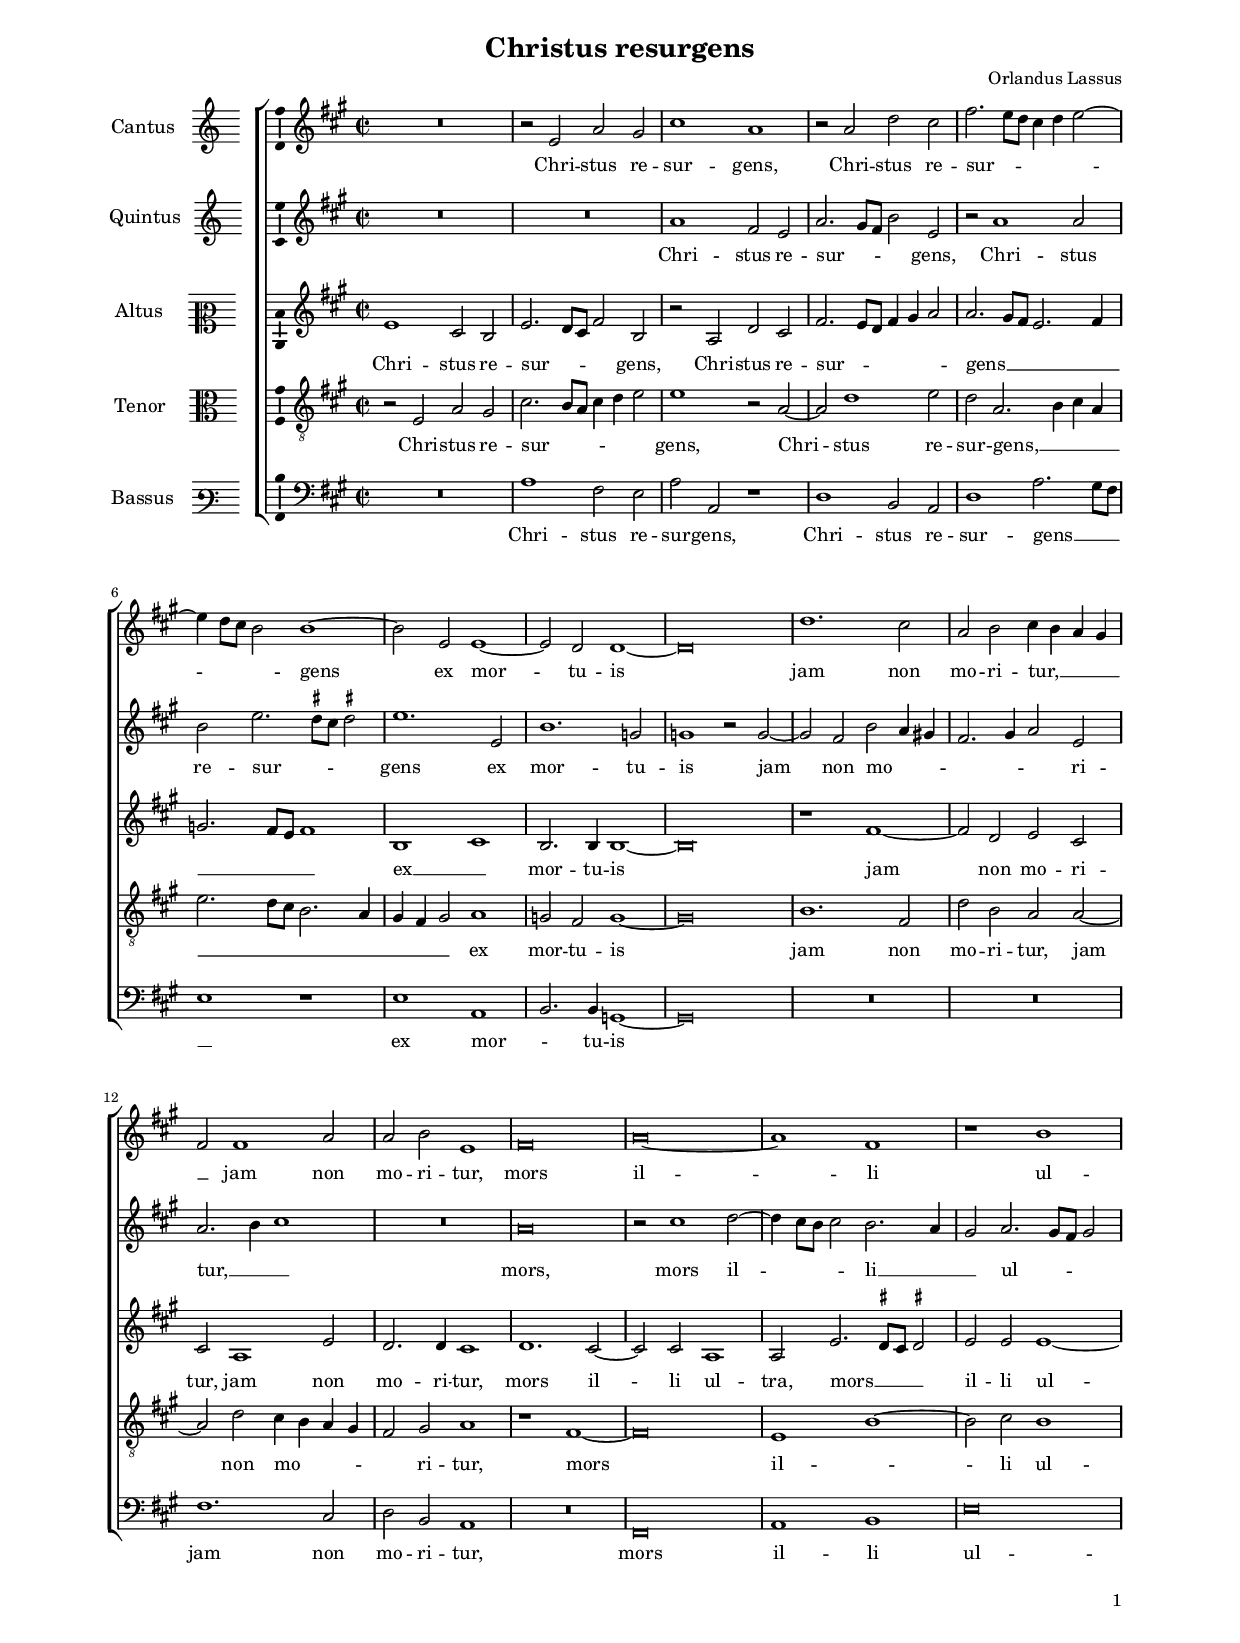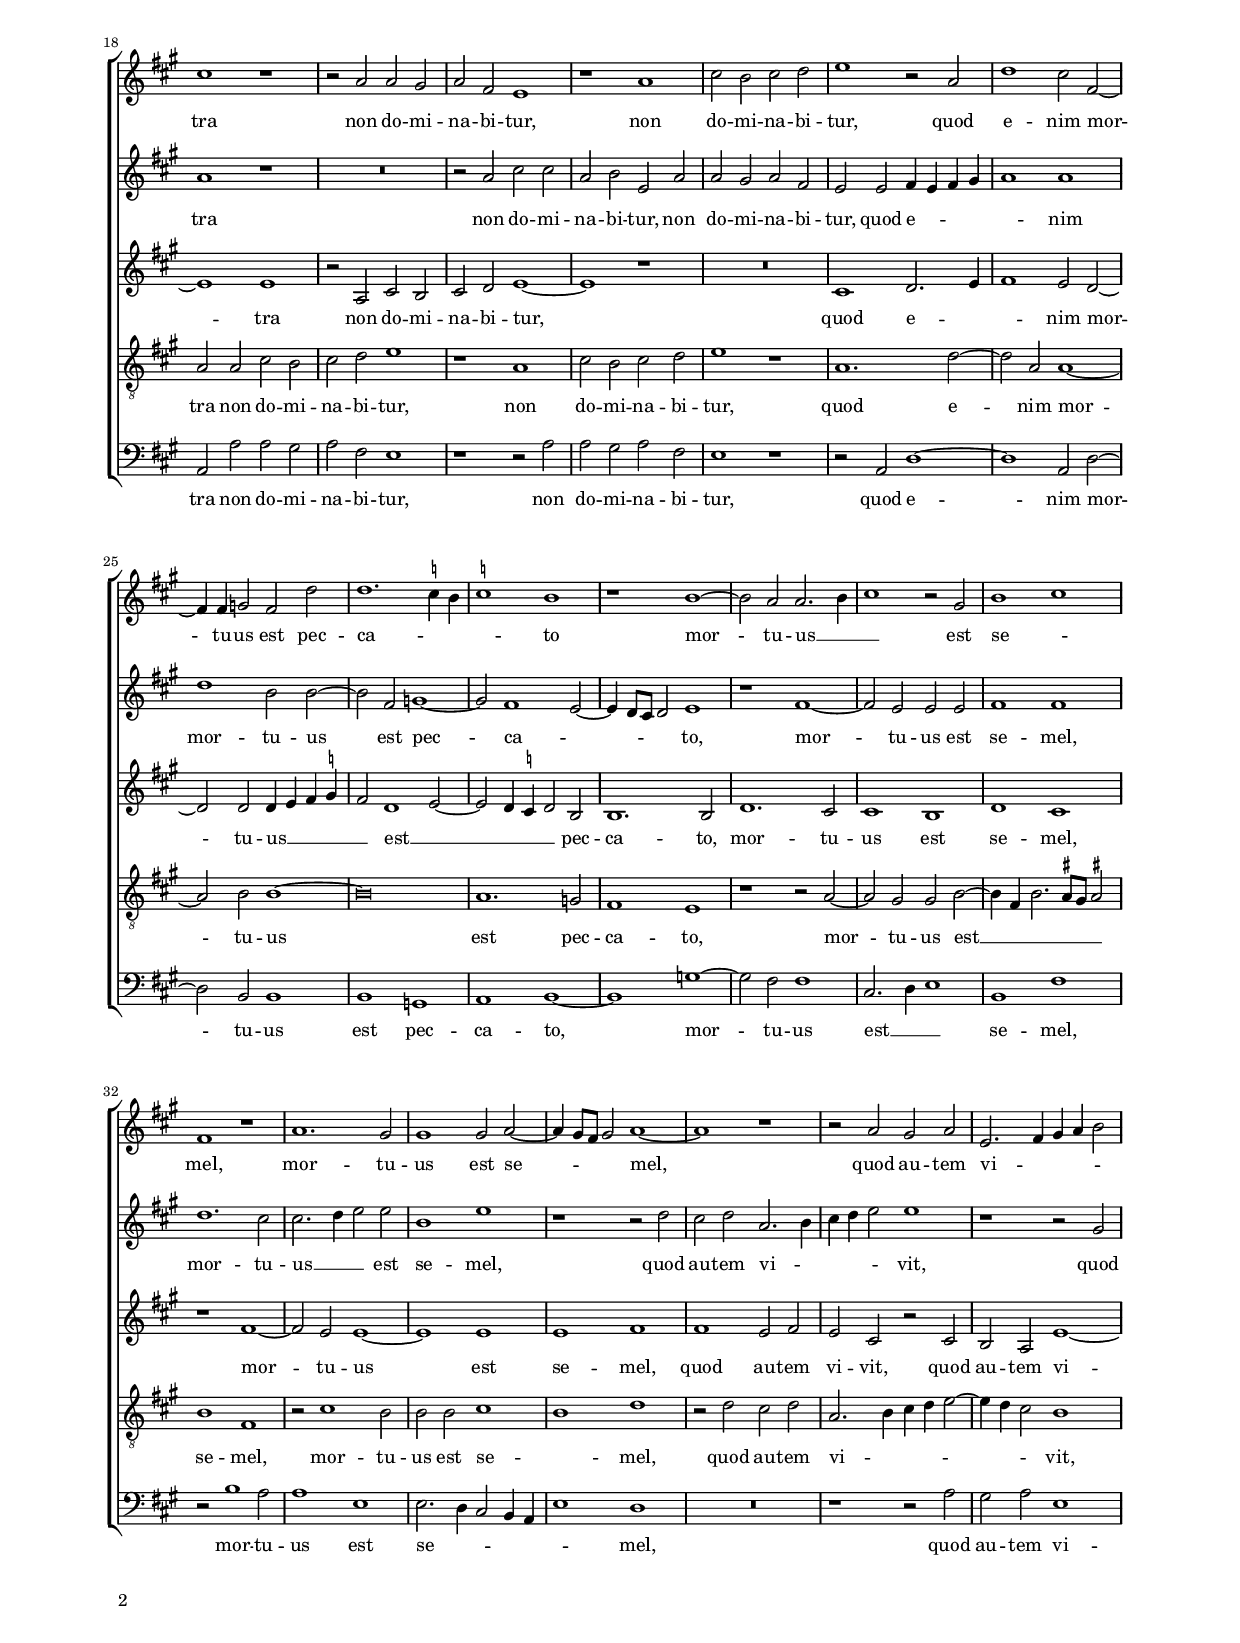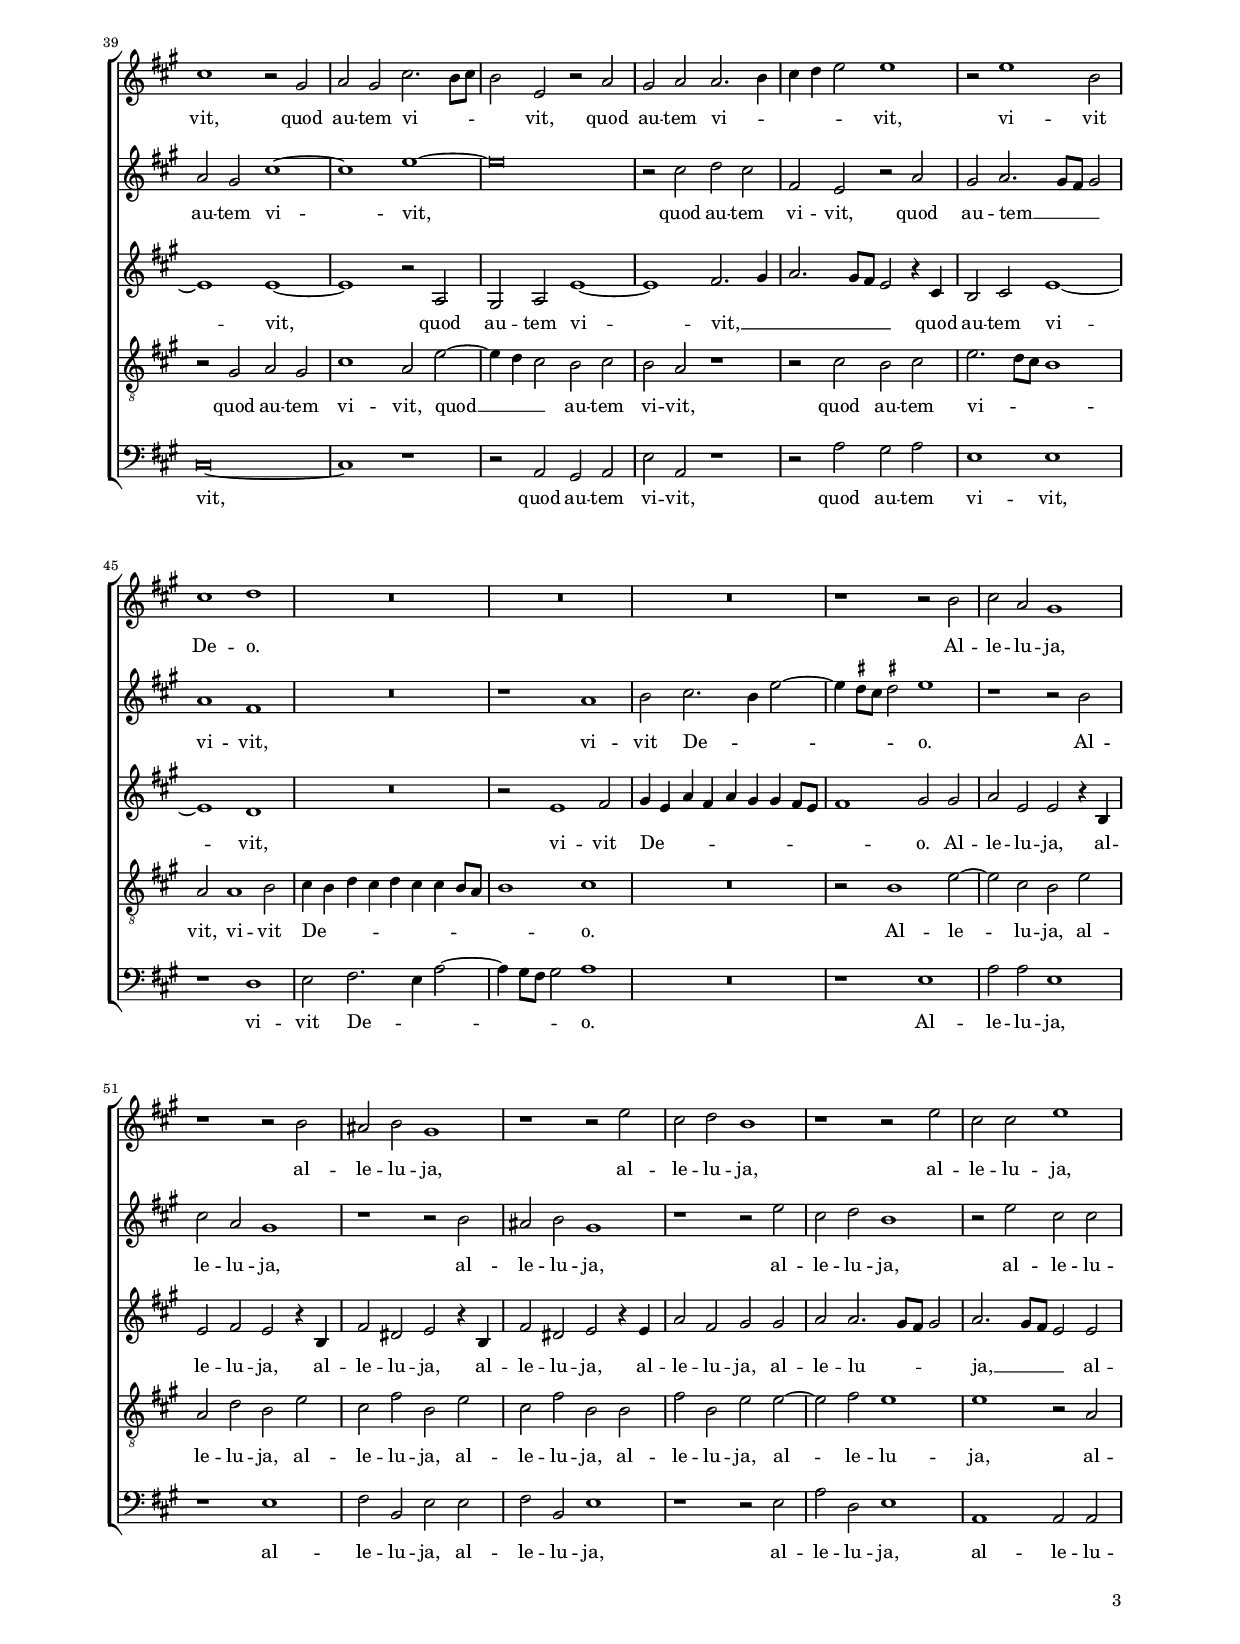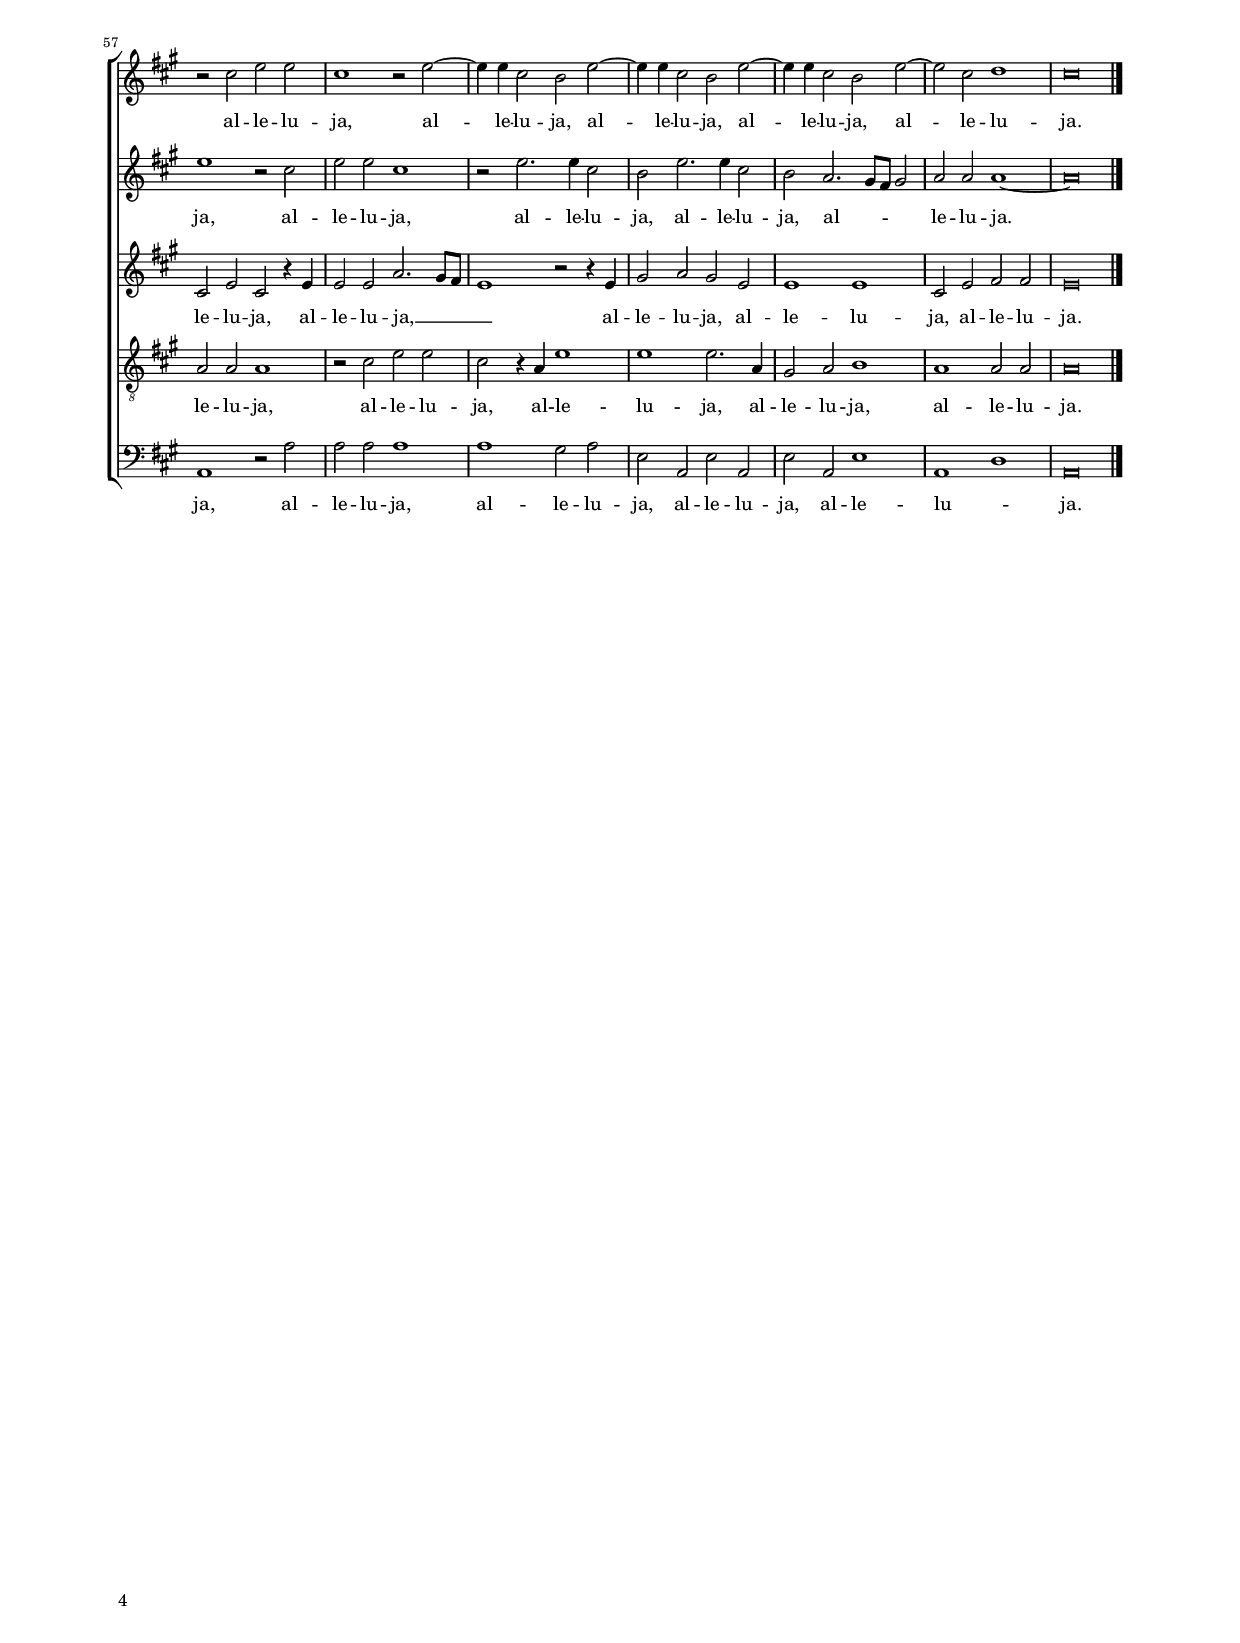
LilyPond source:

\header
{
  title="Christus resurgens"
  composer="Orlandus Lassus"
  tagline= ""
}

\version "2.24.1"
\include "deutsch.ly"
#(set-global-staff-size 15)
% #(set-default-paper-size "letter")
#(ly:set-option 'point-and-click #f)

	
\paper
	{
	top-margin = 1.8 \cm
	bottom-margin = 1.2 \cm
	left-margin = 2 \cm
	right-margin = 2 \cm
	ragged-bottom = ##f
	ragged-last-bottom = ##t
	print-page-number = ##f
	system-system-spacing = #'((basic-distance . 17) (minimum-distance . 14) (padding . 7) (strechability . 150))
	oddFooterMarkup=\markup   \fill-line { "" \fromproperty #'page:page-number-string }
	evenFooterMarkup=\markup  \fill-line { \fromproperty #'page:page-number-string "" }
	last-bottom-spacing = #'((basic-distance . 12) (minimum-distance . 7) (padding . 4))
%	systems-per-page = 3
%	min-systems-per-page = 3
	markup-system-spacing.basic-distance = #12
	}

	
global = {
	\key c \major
	\time 2/2 \set Score.measureLength = #(ly:make-moment 2/1)
	}

	ficta = { \once \set suggestAccidentals = ##t }
	
	forget = #(define-music-function (music) (ly:music?) #{
		\accidentalStyle forget
		$music
		\accidentalStyle default
		#})



incipitcantus = \markup { \score {
	{
	\set Staff.instrumentName = \markup { \fontsize #1 "Cantus" }
	\key c \major
	\clef violin
	s4 \bar ""
	}
	\layout  {
	raggedright = ##t
	indent = 1.6 \cm
	line-width = 2.4\cm
	\context { \Staff \remove Time_signature_engraver }
	\override Staff.Clef.Y-extent = #'(0 . 0)
	}} \hspace #1 }
      
      
incipitquintus = \markup { \score {
	{
	\set Staff.instrumentName = \markup { \fontsize #1 "Quintus" }
	\key c \major
	\clef violin
	s4 \bar ""
	}
	\layout  {
	raggedright = ##t
	indent = 1.6 \cm
	line-width = 2.4\cm
	\context { \Staff \remove Time_signature_engraver }
	\override Staff.Clef.Y-extent = #'(0 . 0)
	}} \hspace #1 }

      
incipitaltus = \markup { \score {
	{
	\set Staff.instrumentName = \markup { \fontsize #1 "Altus" }
	\key c \major
	\clef mezzosoprano
	s4 \bar ""
	}
	\layout  {
	raggedright = ##t
	indent = 1.6 \cm
	line-width = 2.4\cm
	\context { \Staff \remove Time_signature_engraver }
	\override Staff.Clef.Y-extent = #'(0 . 0)
	}} \hspace #1 }


incipittenor = \markup { \score {
	{
	\set Staff.instrumentName = \markup { \fontsize #1 "Tenor" }
	\key c \major
	\clef alto
	s4 \bar ""
	}
	\layout  {
	raggedright = ##t
	indent = 1.6 \cm
	line-width = 2.4\cm
	\context { \Staff \remove Time_signature_engraver }
	\override Staff.Clef.Y-extent = #'(0 . 0)
	}} \hspace #1 }
      
      
incipitbassus = \markup { \score {
	{
	\set Staff.instrumentName = \markup { \fontsize #1 "Bassus" }
	\key c \major
	\clef varbaritone
	s4 \bar ""
	}
	\layout  {
	raggedright = ##t
	indent = 1.6 \cm
	line-width = 2.4\cm
	\context { \Staff \remove Time_signature_engraver }
	\override Staff.Clef.Y-extent = #'(0 . 0)
	}} \hspace #1 }


cantus =  \relative c''
	{
	R\breve
	r2 g c h
	e1 c
	r2 c f e
%5
	a2. g8 f e4 f g2~ | \break \noPageBreak
	g4 f8 e d2 d1~
	d2 g, g1~
	g2 f f1~
	f\breve
%10
	f'1. e2 |
	c2 d e4 d c h \break \noPageBreak
	a2 a1 c2
	c2 d g,1
	a\breve
%15
	c\breve~ |
	c1 a
	r1 d \pageBreak
	e1 r
	r2 c c h
%20
	c2 a g1 |
	r1 c
	e2 d e f
	g1 r2 c,
	f1 e2 a,~ \break \noPageBreak
%25
	a4 a b2 a f' |
	f1. \ficta es4 d
	\ficta es1 d
	r1 d~
	d2 c c2. d4
%30
	e1 r2 h |
	d1 e \break \noPageBreak
	a,1 r
	c1. h2
	h1 h2 c~
%35
	c4 h8 a h2 c1~ |
	c1 r
	r2 c h c
	g2. a4 h c d2 \pageBreak
	e1 r2 h
%40
	c2 h e2. d8 e |
	d2 g, r c
	h2 c c2. d4
	e4 f g2 g1
	r2 g1 d2
%45
	e1 f |
	R\breve
	R\breve
	R\breve
	r1 r2 d
%50
	e2 c h1 |
	r1 r2 d
	cis2 d h1
	r1 r2 g'
	e2 f d1
%55
	r1 r2 g |
	e2 e g1
	r2 e g g
	e1 r2 g~
	g4 g e2 d g~
%60
	g4 g e2 d g~ |
	g4 g e2 d g~
	g2 e f1
	e\breve \bar "|." |
	}


quintus =  \relative c''
	{
	R\breve
	R\breve
	c1 a2 g
	c2. h8 a d2 g,
%5
	r2 c1 c2 |
	d2 g2. \ficta fis8 e \ficta fis!2 |
	g1. g,2
	d'1. b2
	b1 r2 b~
%10
	b2 a d c4 h
	a2. h4 c2 g
	c2. d4 e1
	R\breve
	c\breve
%15
	r2 e1 f2~ |
	f4 e8 d e2 d2. c4
	h2 c2. h8 a h2
	c1 r
	R\breve
%20
	r2 c e e |
	c2 d g, c
	c2 h c a
	g2 g a4 g a h
	c1 c
%25
	f1 d2 d~ |
	d2 a b1~
	b2 a1 g2~
	g4 f8 e f2 g1
	r1 a~
%30
	a2 g g g |
	a1 a
	f'1. e2
	e2. f4 g2 g
	d1 g
%35
	r1 r2 f |
	e2 f c2. d4
	e4 f g2 g1
	r1 r2 h,
	c2 h e1~
%40
	e1 g~ |
	g\breve
	r2 e f e
	a,2 g r c
	h2 c2. h8 a h2
%45
	c1 a |
	R\breve
	r1 c
	d2 e2. d4 g2~
	g4 \ficta fis8 e \ficta fis!2 g1
%50
	r1 r2 d |
	e2 c h1
	r1 r2 d
	cis2 d h1
	r1 r2 g'
%55
	e2 f d1 |
	r2 g e e
	g1 r2 e
	g2 g e1
	r2 g2. g4 e2
%60
	d2 g2. g4 e2 |
	d2 c2. h8 a h2
	c2 c c1~
	c\breve |
	}


altus =  \relative c'
	{
	g'1 e2 d
	g2. f8 e a2 d,
	r2 c f e
	a2. g8 f a4 h c2
%5
	c2. h8 a g2. a4 |
	b2. a8 g a1
	d,1 e
	d2. d4 d1~
	d\breve
%10
	r1 a'~ |
	a2 f g e
	e2 c1 g'2
	f2. f4 e1
	f1. e2~
%15
	e2 e c1 |
	c2 g'2. \ficta fis8 e \ficta fis!2
	g2 g g1~
	g1 g
	r2 c, e d
%20
	e2 f g1~ |
	g1 r
	R\breve
	e1 f2. g4
	a1 g2 f~
%25
	f2 f f4 g a \ficta b |
	a2 f1 g2~
	g2 f4 \ficta es f2 d
	d1. d2
	f1. e2
%30
	e1 d |
	f1 e
	r1 a~
	a2 g g1~
	g1 g
%35
	g1 a |
	a1 g2 a
	g2 e r e
	d2 c g'1~
	g1 g~
%40
	g1 r2 c, |
	h2 c g'1~
	g1 a2. h4
	c2. h8 a g2 r4 e
	d2 e g1~
%45
	g1 f |
	R\breve
	r2 g1 a2
	h4 g c a c h h a8 g
	a1 h2 h
%50
	c2 g g r4 d |
	g2 a g r4 d
	a'2 fis g r4 d
	a'2 fis g r4 g
	c2 a h h
%55
	c2 c2. h8 a h2 |
	c2. h8 a g2 g
	e2 g e r4 g
	g2 g c2. h8 a
	g1 r2 r4 g
%60
	h2 c h g |
	g1 g
	e2 g a a
	g\breve |
	}

	
tenor  =  \relative c'
	{
	r2 g c h
	e2. d8 c e4 f g2
	g1 r2 c,~
	c2 f1 g2
%5
	f2 c2. d4 e c |
	g'2. f8 e d2. c4
	h4 a h2 c1
	b2 a b1~
	b\breve
%10
	d1. a2 |
	f'2 d c c~
	c2 f e4 d c h
	a2 h c1
	r1 a~
%15
	a\breve |
	g1 d'~
	d2 e d1
	c2 c e d
	e2 f g1
%20
	r1 c, |
	e2 d e f
	g1 r
	c,1. f2~
	f2 c c1~
%25
	c2 d d1~ |
	d\breve
	c1. b2
	a1 g
	r1 r2 c~
%30
	c2 h h d~ |
	d4 a d2. \ficta cis8 h \ficta cis!2
	d1 a
	r2 e'1 d2
	d2 d e1
%35
	d1 f |
	r2 f e f
	c2. d4 e f g2~
	g4 f e2 d1
	r2 h c h
%40
	e1 c2 g'~ |
	g4 f e2 d e
	d2 c r1
	r2 e d e
	g2. f8 e d1
%45
	c2 c1 d2 |
	e4 d f e f e e d8 c
	d1 e
	R\breve
	r2 d1 g2~
%50
	g2 e d g |
	c,2 f d g
	e2 a d, g
	e2 a d, d
	a'2 d, g g~
%55
	g2 a g1 |
	g1 r2 c,
	c2 c c1
	r2 e g g
	e2 r4 c g'1
%60
	g1 g2. c,4 |
	h2 c d1
	c1 c2 c
	c\breve |
	}


bassus  =  \relative c
	{
	R\breve
	c'1 a2 g
	c2 c, r1
	f1 d2 c
%5
	f1 c'2. h8 a |
	g1 r
	g1 c,
	d2. d4  b1~
	b\breve
%10
	R\breve |
	R\breve
	a'1. e2
	f2 d c1
	R\breve
%15
	a\breve |
	c1 d
	g\breve
	c,2 c' c h
	c2 a g1
%20
	r1 r2 c |
	c2 h c a
	g1 r
	r2 c, f1~
	f1 c2 f~
%25
	f2 d d1 |
	d1 b
	c1 d~
	d1 b'~
	b2 a a1
%30
	e2. f4 g1 |
	d1 a'
	r2 d1 c2
	c1 g
	g2. f4 e2 d4 c
%35
	g'1 f |
	R\breve
	r1 r2 c'
	h2 c g1
	e\breve~
%40
	e1 r |
	r2 c h c
	g'2 c, r1
	r2 c' h c
	g1 g
%45
	r1 f |
	g2 a2. g4 c2~
	c4 h8 a h2 c1
	R\breve
	r1 g
%50
	c2 c g1 |
	r1 g
	a2 d, g g
	a2 d, g1
	r1 r2 g
%55
	c2 f, g1 |
	c,1 c2 c
	c1 r2 c'
	c2 c c1
	c1 h2 c
%60
	g2 c, g' c, |
	g'2 c, g'1
	c,1 f
	c\breve |
	}

lyricscantus = \lyricmode {
	Chri -- stus re -- sur -- gens,
	Chri -- stus re -- sur -- _ _ _ _ _ _ _ _ gens
	ex mor -- tu -- is
	jam non mo -- ri -- tur, __ _ _ _ _
	jam non mo -- ri -- tur,
	mors il -- li ul -- tra
	non do -- mi -- na -- bi -- tur,
	non do -- mi -- na -- bi -- tur,
	quod e -- nim mor -- tu -- us est pec -- ca -- _ _ _ to
	mor -- tu -- us __ _ _ est se -- _ mel,
	mor -- tu -- us est se -- _ _ _ mel,
	quod au -- tem vi -- _ _ _ _ vit,
	quod au -- tem vi -- _ _ _ vit,
	quod au -- tem vi -- _ _ _ _ vit,
	vi -- vit De -- o.
	Al -- le -- lu -- ja,
	al -- le -- lu -- ja,
	al -- le -- lu -- ja,
	al -- le -- lu -- ja,
	al -- le -- lu -- ja,
	al -- le -- lu -- ja,
	al -- le -- lu -- ja,
	al -- le -- lu -- ja,
	al -- le -- lu -- ja.
	}


lyricsquintus = \lyricmode {
	Chri -- stus re -- sur -- _ _ _ gens,
	Chri -- stus re -- sur -- _ _ _ gens
	ex mor -- tu -- is
	jam non mo -- _ _ _ _ _ ri -- tur, __ _ _
	mors,
	mors il -- _ _ _ li __ _ _ ul -- _ _ _ tra
	non do -- mi -- na -- bi -- tur,
	non do -- mi -- na -- bi -- tur,
	quod e -- _ _ _ _ nim mor -- tu -- us est pec -- ca -- _ _ _ _ to,
	mor -- tu -- us est se -- mel,
	mor -- tu -- us __ _ _ est se -- mel,
	quod au -- tem vi -- _ _ _ _ vit,
	quod au -- tem vi -- vit,
	quod au -- tem vi -- vit,
	quod au -- tem __ _ _ _ vi -- vit,
	vi -- vit De -- _ _ _ _ _ o.
	Al -- le -- lu -- ja,
	al -- le -- lu -- ja,
	al -- le -- lu -- ja,
	al -- le -- lu -- ja,
	al -- le -- lu -- ja,
	al -- le -- lu -- ja,
	al -- le -- lu -- ja,
	al -- _ _ _ le -- lu -- ja.
	}


lyricsaltus = \lyricmode {
	Chri -- stus re -- sur -- _ _ _ gens,
	Chri -- stus re -- sur -- _ _ _ _ _ gens __ _ _ _ _ _ _ _ _
	ex __ _ mor -- tu -- is
	jam non mo -- ri -- tur,
	jam non mo -- ri -- tur,
	mors il -- li ul -- tra,
	mors __ _ _ _ il -- li ul -- tra
	non do -- mi -- na -- bi -- tur,
	quod e -- _ _ nim mor -- tu -- us __ _ _ _ _ est __ _ _ _ _ pec -- ca -- to,
	mor -- tu -- us est se -- mel,
	mor -- tu -- us est se -- mel,
	quod au -- tem vi -- vit,
	quod au -- tem vi -- vit,
	quod au -- tem vi -- vit, __ _ _ _ _ _
	quod au -- tem vi -- vit,
	vi -- vit De -- _ _ _ _ _ _ _ _ _ o.
	Al -- le -- lu -- ja,
	al -- le -- lu -- ja,
	al -- le -- lu -- ja,
	al -- le -- lu -- ja,
	al -- le -- lu -- ja,
	al -- le -- lu -- _ _ _ ja, __ _ _ _ 
	al -- le -- lu -- ja,
	al -- le -- lu -- ja, __ _ _ _
	al -- le -- lu -- ja,
	al -- le -- lu -- ja,
	al -- le -- lu -- ja.
	}


lyricstenor = \lyricmode {
	Chri -- stus re -- sur -- _ _ _ _ _ gens,
	Chri -- stus re -- sur -- gens, __ _ _ _ _ _ _ _ _ _ _ _
	ex mor -- tu -- is
	jam non mo -- ri -- tur,
	jam non mo -- _ _ _ _ ri -- tur,
	mors il -- _ li ul -- tra non do -- mi -- na -- bi -- tur,
	non do -- mi -- na -- bi -- tur,
	quod e -- nim mor -- tu -- us est pec -- ca -- to,
	mor -- tu -- us est __ _ _ _ _ _ se -- mel,
	mor -- tu -- us est se -- _ mel,
	quod au -- tem vi -- _ _ _ _ _ _ vit,
	quod au -- tem vi -- vit,
	quod __ _ _ au -- tem vi -- vit,
	quod au -- tem vi -- _ _ _ vit,
	vi -- vit De -- _ _ _ _ _ _ _ _ _ o.
	Al -- le -- lu -- ja,
	al -- le -- lu -- ja,
	al -- le -- lu -- ja,
	al -- le -- lu -- ja,
	al -- le -- lu -- ja,
	al -- le -- lu -- ja,
	al -- le -- lu -- ja,
	al -- le -- lu -- ja,
	al -- le -- lu -- ja,
	al -- le -- lu -- ja,
	al -- le -- lu -- ja.
	}


lyricsbassus = \lyricmode {
	Chri -- stus re -- sur -- gens,
	Chri -- stus re -- sur -- gens __ _ _ _
	ex mor -- _ tu -- is
	jam non mo -- ri -- tur,
	mors il -- li ul -- tra
	non do -- mi -- na -- bi -- tur,
	non do -- mi -- na -- bi -- tur,
	quod e -- nim mor -- tu -- us est pec -- ca -- to,
	mor -- tu -- us est __ _ _ se -- mel,
	mor -- tu -- us est se -- _ _ _ _ _ mel,
	quod au -- tem vi -- vit,
	quod au -- tem vi -- vit,
	quod au -- tem vi -- vit,
	vi -- vit De -- _ _ _ _ _ o.
	Al -- le -- lu -- ja,
	al -- le -- lu -- ja,
	al -- le -- lu -- ja,
	al -- le -- lu -- ja,
	al -- le -- lu -- ja,
	al -- le -- lu -- ja,
	al -- le -- lu -- ja,
	al -- le -- lu -- ja,
	al -- le -- lu -- _ ja.
	}


\score
{  
	\transpose c a, {
	\new ChoirStaff \with { \override StaffGrouper.staff-staff-spacing.basic-distance = #12 }
	<<

	\new Staff << \global
	\new Voice="v1" {
		\set Staff.instrumentName=\incipitcantus
%		\set Staff.instrumentName= "S"
		\set Staff.midiInstrument = "reed organ"
		\clef violin
		\cantus }
	\new Lyrics \lyricsto "v1" {\lyricscantus }
	>>


	\new Staff << \global
	\new Voice="v5" {
		\set Staff.instrumentName=\incipitquintus
%		\set Staff.instrumentName= "Q"
		\set Staff.midiInstrument = "reed organ"
		\clef violin
		\quintus}
	\new Lyrics \lyricsto "v5" {\lyricsquintus }
	>>


	\new Staff << \global
	\new Voice="v2" {
		\set Staff.instrumentName=\incipitaltus
%		\set Staff.instrumentName= "A"
		\set Staff.midiInstrument = "reed organ"
		\clef violin % "G_8"
		\altus}
	\new Lyrics \lyricsto "v2" {\lyricsaltus }
	>>


	\new Staff << \global
	\new Voice="v3" {
		\set Staff.instrumentName=\incipittenor
%		\set Staff.instrumentName= "T"
		\set Staff.midiInstrument = "reed organ"
		\clef "G_8"
		\tenor }
	\new Lyrics \lyricsto "v3" {\lyricstenor }
	>>


	\new Staff << \global
	\new Voice="v4" {
		\set Staff.instrumentName=\incipitbassus
%		\set Staff.instrumentName= "B"
		\set Staff.midiInstrument = "reed organ"
		\clef bass 
		\bassus }
	\new Lyrics \lyricsto "v4" {\lyricsbassus}
	>>

	>>
	} % transpose

	\layout
	{
	indent = 2.5\cm
	\context { \Lyrics \override VerticalAxisGroup.nonstaff-relatedstaff-spacing.padding = #1.4 }
	\context { \Staff \override TimeSignature.break-visibility = #end-of-line-invisible }
	\context { \Staff \consists Ambitus_engraver }
	\context { \Score \override BarNumber.padding = #2 }
	\context { \Voice \override NoteHead.style = #'baroque }
	}
	
\midi
	{
	\tempo 2 = 90
	}
	
}


% EOF
